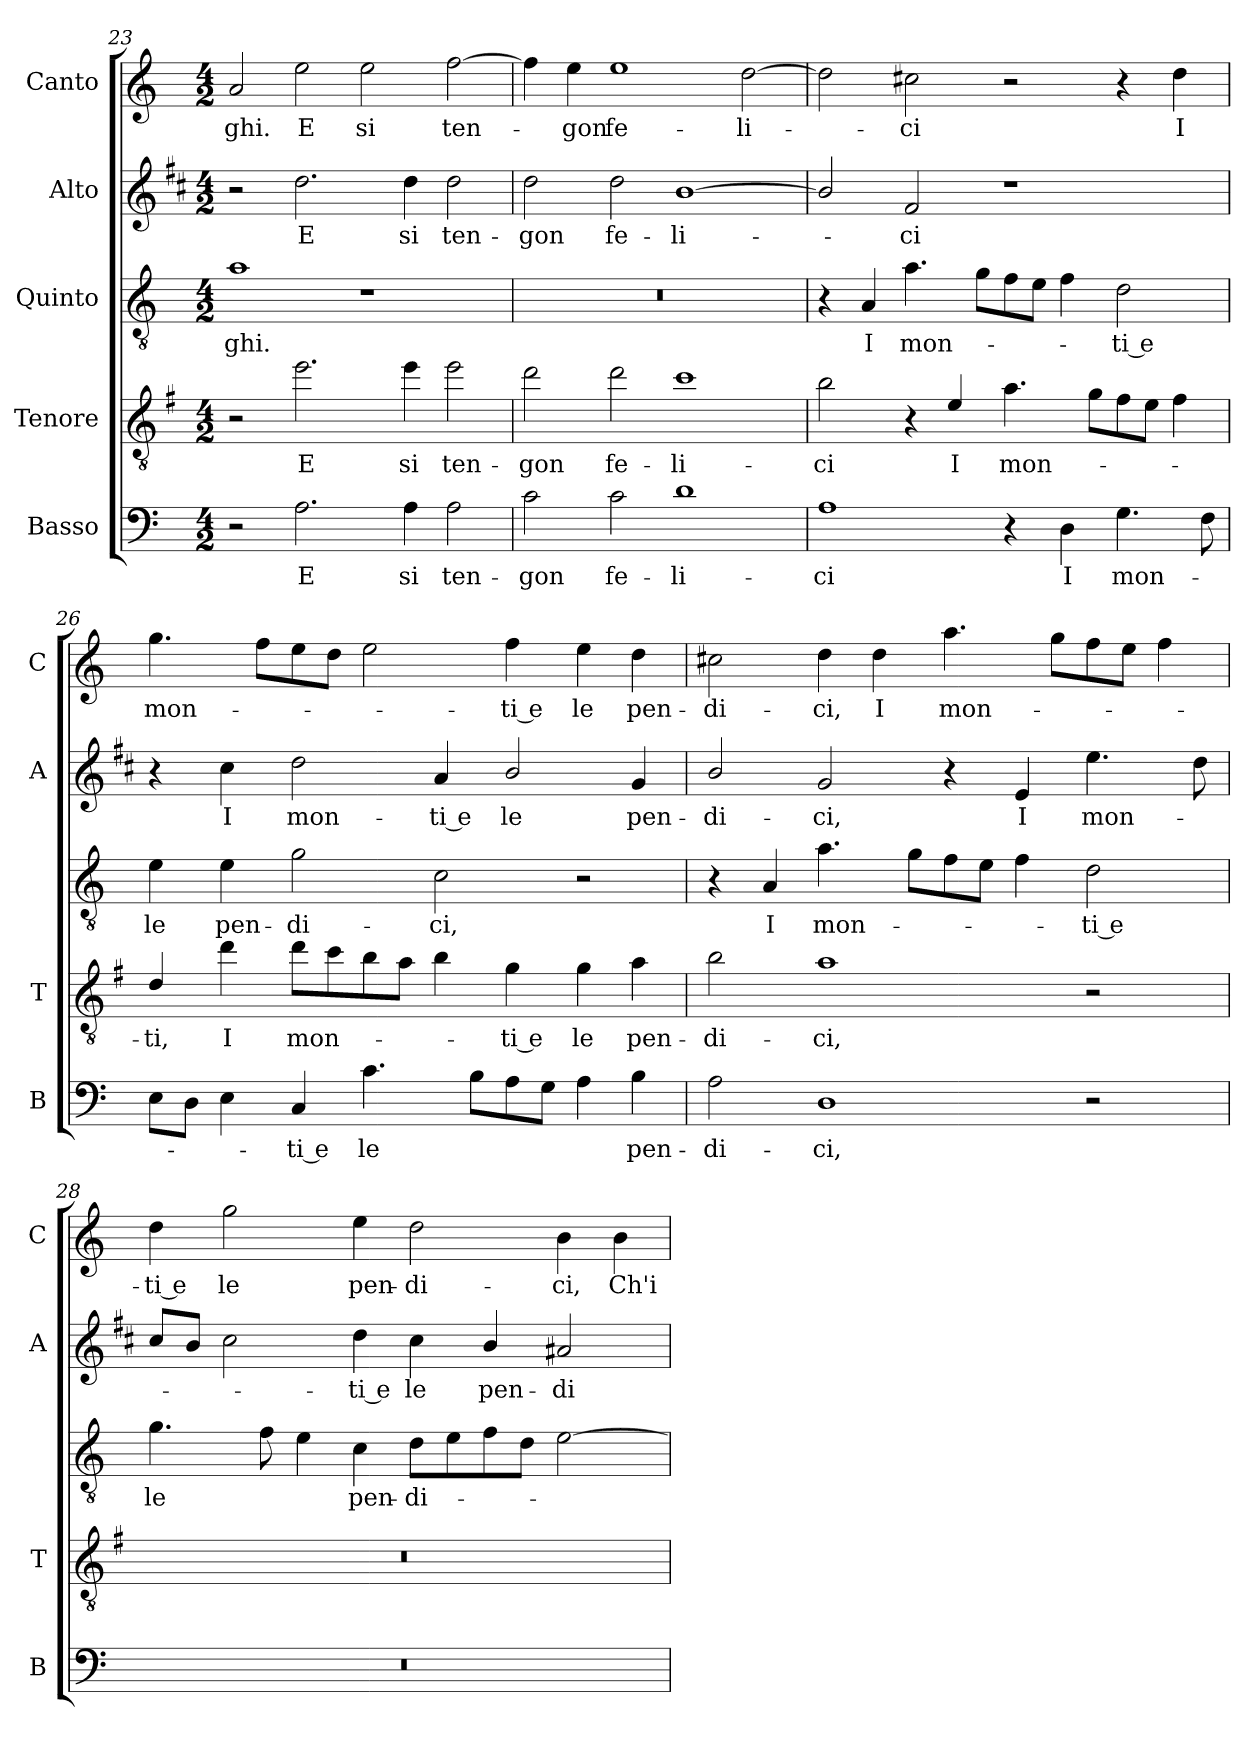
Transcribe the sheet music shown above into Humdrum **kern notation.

**kern	**text	**kern	**text	**kern	**text	**kern	**text	**kern	**text
*part5	*part5	*part4	*part4	*part3	*part3	*part2	*part2	*part1	*part1
*staff5	*staff5	*staff4	*staff4	*staff3	*staff3	*staff2	*staff2	*staff1	*staff1
*I"Basso	*	*I"Tenore	*	*I"Quinto	*	*I"Alto	*	*I"Canto	*
*I'B	*	*I'T	*	*	*	*I'A	*	*I'C	*
*clefF4	*	*clefGv2	*	*clefGv2	*	*clefG2	*	*clefG2	*
*	*	*ITrd4c7	*	*	*	*ITrd1c2	*	*	*
*k[]	*	*k[]	*	*k[]	*	*k[]	*	*k[]	*
*C:	*	*C:	*	*C:	*	*C:	*	*C:	*
*M4/2	*	*M4/2	*	*M4/2	*	*M4/2	*	*M4/2	*
=23	=23	=23	=23	=23	=23	=23	=23	=23	=23
!	!	!	!	!	!LO:LY:b	!	!	!	!LO:LY:b
2r	.	2r	.	1a	-ghi.	2r	.	2a/	-ghi.
!	!LO:LY:b	!	!LO:LY:b	!	!	!	!LO:LY:b	!	!LO:LY:b
2.A\	E	2.a\	E	.	.	2.cc\	E	2ee\	E
!	!	!	!	!	!	!	!	!	!LO:LY:b
.	.	.	.	1r	.	.	.	2ee\	si
!	!LO:LY:b	!	!LO:LY:b	!	!	!	!LO:LY:b	!	!
4A\	si	4a\	si	.	.	4cc\	si	.	.
!	!LO:LY:b	!	!LO:LY:b	!	!	!	!LO:LY:b	!	!LO:LY:b
2A\	ten-	2a\	ten-	.	.	2cc\	ten-	[2ff\	ten-
=24	=24	=24	=24	=24	=24	=24	=24	=24	=24
!	!LO:LY:b	!	!LO:LY:b	!	!	!	!LO:LY:b	!	!
2c\	-gon	2g\	-gon	0r	.	2cc\	-gon	4ff\]	.
!	!	!	!	!	!	!	!	!	!LO:LY:b
.	.	.	.	.	.	.	.	4ee\	-gon
!	!LO:LY:b	!	!LO:LY:b	!	!	!	!LO:LY:b	!	!LO:LY:b
2c\	fe-	2g\	fe-	.	.	2cc\	fe-	1ee	fe-
!	!LO:LY:b	!	!LO:LY:b	!	!	!	!LO:LY:b	!	!
1d	-li-	1f	-li-	.	.	[1a	-li-	.	.
!	!	!	!	!	!	!	!	!	!LO:LY:b
.	.	.	.	.	.	.	.	[2dd\	-li-
!!LO:LB:g=z
=25	=25	=25	=25	=25	=25	=25	=25	=25	=25
!	!LO:LY:b	!	!LO:LY:b	!	!	!	!	!	!
1A	-ci	2e\	-ci	4r	.	2a/]	.	2dd\]	.
!	!	!	!	!	!LO:LY:b	!	!	!	!
.	.	.	.	4A/	I	.	.	.	.
!	!	!	!	!	!LO:LY:b	!	!LO:LY:b	!	!LO:LY:b
.	.	4r	.	4.a\	mon-	2e/	-ci	2cc#X\	-ci
!	!	!	!LO:LY:b	!	!	!	!	!	!
.	.	4A/	I	.	.	.	.	.	.
.	.	.	.	8g\L	.	.	.	.	.
!	!	!	!LO:LY:b	!	!	!	!	!	!
4r	.	4.d\	mon-	8f\	.	1r	.	2r	.
.	.	.	.	8e\J	.	.	.	.	.
!	!LO:LY:b	!	!	!	!	!	!	!	!
4D\	I	.	.	4f\	.	.	.	.	.
.	.	8c\L	.	.	.	.	.	.	.
!	!LO:LY:b	!	!	!	!LO:LY:b	!	!	!	!
4.G\	mon-	8B\	.	2d\	-ti e	.	.	4r	.
.	.	8A\J	.	.	.	.	.	.	.
!	!	!	!	!	!	!	!	!	!LO:LY:b
.	.	4B\	.	.	.	.	.	4dd\	I
8F\	.	.	.	.	.	.	.	.	.
=26	=26	=26	=26	=26	=26	=26	=26	=26	=26
!	!	!	!LO:LY:b	!	!LO:LY:b	!	!	!	!LO:LY:b
8E\L	.	4G/	-ti,	4e\	le	4r	.	4.gg\	mon-
8D\J	.	.	.	.	.	.	.	.	.
!	!	!	!LO:LY:b	!	!LO:LY:b	!	!LO:LY:b	!	!
4E\	.	4g\	I	4e\	pen-	4b\	I	.	.
.	.	.	.	.	.	.	.	8ff\L	.
!	!LO:LY:b	!	!LO:LY:b	!	!LO:LY:b	!	!LO:LY:b	!	!
4C/	-ti e	8g\L	mon-	2g\	-di-	2cc\	mon-	8ee\	.
.	.	8f\	.	.	.	.	.	8dd\J	.
!	!LO:LY:b	!	!	!	!	!	!	!	!
4.c\	le	8e\	.	.	.	.	.	2ee\	.
.	.	8d\J	.	.	.	.	.	.	.
!	!	!	!	!	!LO:LY:b	!	!LO:LY:b	!	!
.	.	4e\	.	2c\	-ci,	4g/	-ti e	.	.
8B\L	.	.	.	.	.	.	.	.	.
!	!	!	!LO:LY:b	!	!	!	!LO:LY:b	!	!LO:LY:b
8A\	.	4c\	-ti e	.	.	2a/	le	4ff\	-ti e
8G\J	.	.	.	.	.	.	.	.	.
!	!	!	!LO:LY:b	!	!	!	!	!	!LO:LY:b
4A\	.	4c\	le	2r	.	.	.	4ee\	le
!	!LO:LY:b	!	!LO:LY:b	!	!	!	!LO:LY:b	!	!LO:LY:b
4B\	pen-	4d\	pen-	.	.	4f/	pen-	4dd\	pen-
=27	=27	=27	=27	=27	=27	=27	=27	=27	=27
!	!LO:LY:b	!	!LO:LY:b	!	!	!	!LO:LY:b	!	!LO:LY:b
2A\	-di-	2e\	-di-	4r	.	2a/	-di-	2cc#X\	-di-
!	!	!	!	!	!LO:LY:b	!	!	!	!
.	.	.	.	4A/	I	.	.	.	.
!	!LO:LY:b	!	!LO:LY:b	!	!LO:LY:b	!	!LO:LY:b	!	!LO:LY:b
1D	-ci,	1d	-ci,	4.a\	mon-	2f/	-ci,	4dd\	-ci,
!	!	!	!	!	!	!	!	!	!LO:LY:b
.	.	.	.	.	.	.	.	4dd\	I
.	.	.	.	8g\L	.	.	.	.	.
!	!	!	!	!	!	!	!	!	!LO:LY:b
.	.	.	.	8f\	.	4r	.	4.aa\	mon-
.	.	.	.	8e\J	.	.	.	.	.
!	!	!	!	!	!	!	!LO:LY:b	!	!
.	.	.	.	4f\	.	4d/	I	.	.
.	.	.	.	.	.	.	.	8gg\L	.
!	!	!	!	!	!LO:LY:b	!	!LO:LY:b	!	!
2r	.	2r	.	2d\	-ti e	4.dd\	mon-	8ff\	.
.	.	.	.	.	.	.	.	8ee\J	.
.	.	.	.	.	.	.	.	4ff\	.
.	.	.	.	.	.	8cc\	.	.	.
!!LO:PB:g=z
=28	=28	=28	=28	=28	=28	=28	=28	=28	=28
!	!	!	!	!	!LO:LY:b	!	!	!	!LO:LY:b
0r	.	0r	.	4.g\	le	8b/L	.	4dd\	-ti e
.	.	.	.	.	.	8a/J	.	.	.
!	!	!	!	!	!	!	!	!	!LO:LY:b
.	.	.	.	.	.	2b\	.	2gg\	le
.	.	.	.	8f\	.	.	.	.	.
.	.	.	.	4e\	.	.	.	.	.
!	!	!	!	!	!LO:LY:b	!	!LO:LY:b	!	!LO:LY:b
.	.	.	.	4c\	pen-	4cc\	-ti e	4ee\	pen-
!	!	!	!	!	!LO:LY:b	!	!LO:LY:b	!	!LO:LY:b
.	.	.	.	8d\L	-di-	4b\	le	2dd\	-di-
.	.	.	.	8e\	.	.	.	.	.
!	!	!	!	!	!	!	!LO:LY:b	!	!
.	.	.	.	8f\	.	4a/	pen-	.	.
.	.	.	.	8d\J	.	.	.	.	.
!	!	!	!	!	!	!	!LO:LY:b	!	!LO:LY:b
.	.	.	.	[2e\	.	2g#X/	-di-	4b\	-ci,
!	!	!	!	!	!	!	!	!	!LO:LY:b
.	.	.	.	.	.	.	.	4b\	Ch'i
=	=	=	=	=	=	=	=	=	=
*-	*-	*-	*-	*-	*-	*-	*-	*-	*-
